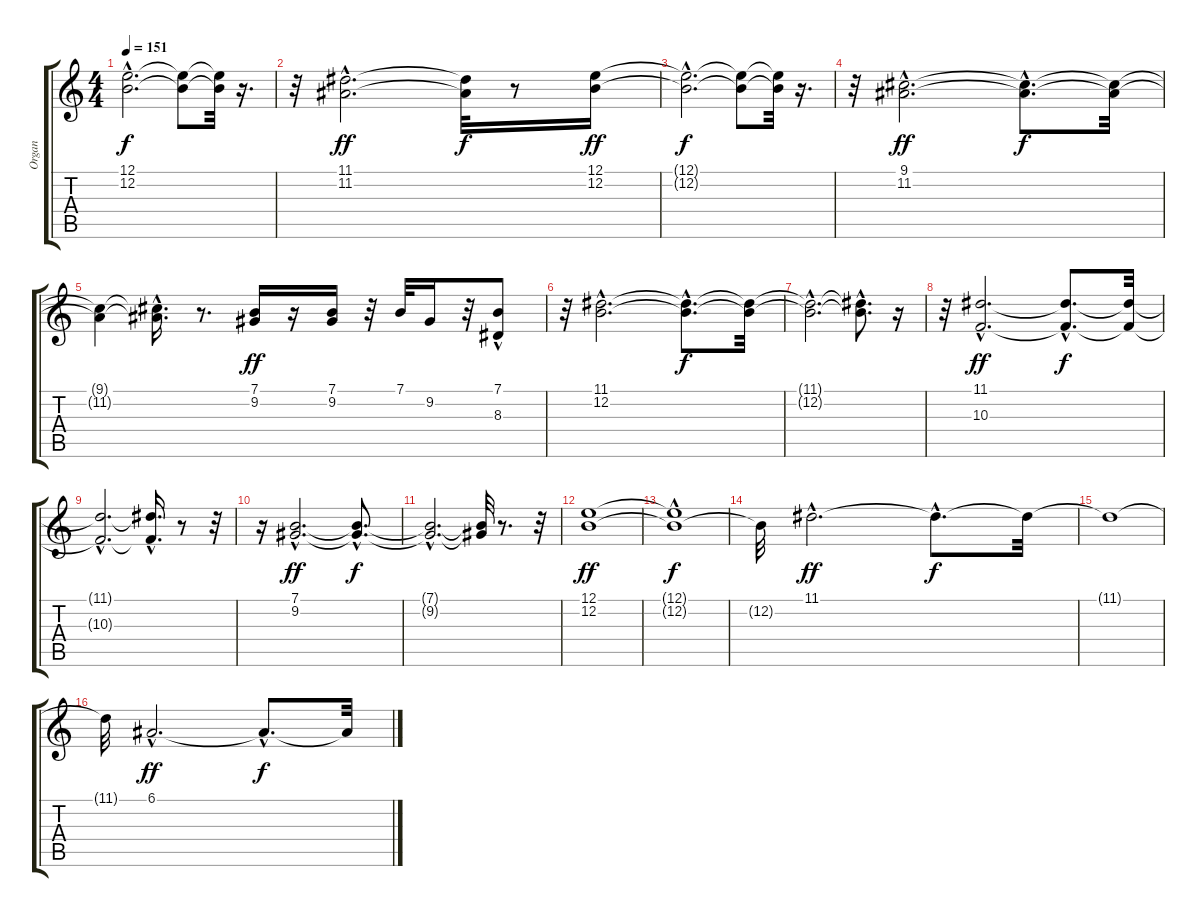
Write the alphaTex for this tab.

\track ("Organ" "Organ") {instrument percussiveorgan}
\staff {score tabs}
\tuning (E4 B3 G3 D3 A2 E2) {hide}
\ts (4 4)
\tempo 151
\clef g2
\ks c
(12.1{hac t} 12.2{hac t}).2{d dy f} (12.1{t} 12.2{t}).8 (12.1{t} 12.2{t}).32 r.16{d} |
r.32 (11.1{hac} 11.2{hac}).2{d dy ff} (11.1{t} 11.2{t}).32{dy f} r.8 (12.1 12.2).16{dy ff} |
(12.1{hac t} 12.2{hac t}).2{d dy f} (12.1{t} 12.2{t}).8 (12.1{t} 12.2{t}).32 r.16{d} |
r.32 (9.1{hac} 11.2{hac}).2{d dy ff} (9.1{hac t} 11.2{hac t}).8{d dy f} (9.1{t} 11.2{t}).32 |
(9.1{t} 11.2{t}).4 (9.1{hac t} 11.2{hac t}).16{d} r.8{d} (7.1 9.2).16{dy ff} r.16 (7.1 9.2).16 r.32 7.1.32 9.2.16 r.32 (7.1 8.3{hac}).8 |
r.32 (11.1{hac} 12.2{hac}).2{d} (11.1{hac t} 12.2{hac t}).8{d dy f} (11.1{t} 12.2{t}).32 |
(11.1{hac t} 12.2{hac t}).2{d} (11.1{hac t} 12.2{t}).8{d} r.16 |
r.32 (11.1{hac} 10.3{hac}).2{d dy ff} (11.1{hac t} 10.3{hac t}).8{d dy f} (11.1{t} 10.3{t}).32 |
(11.1{hac t} 10.3{hac t}).2{d} (11.1{hac t} 10.3{hac t}).16{d} r.8 r.32 |
r.16 (7.1{hac} 9.2{hac}).2{d dy ff} (7.1{hac t} 9.2{hac t}).8{d dy f} |
(7.1{hac t} 9.2{hac t}).2{d} (7.1{t} 9.2{t}).32 r.8{d} r.32 |
(12.1 12.2).1{dy ff} |
(12.1{hac t} 12.2{t}).1{dy f} |
12.2{t}.32 11.1{hac}.2{d dy ff} 11.1{hac t}.8{d dy f} 11.1{t}.32 |
11.1{t}.1 |
11.1{t}.32 6.1{hac}.2{d dy ff} 6.1{hac t}.8{d dy f} 6.1{t}.32
